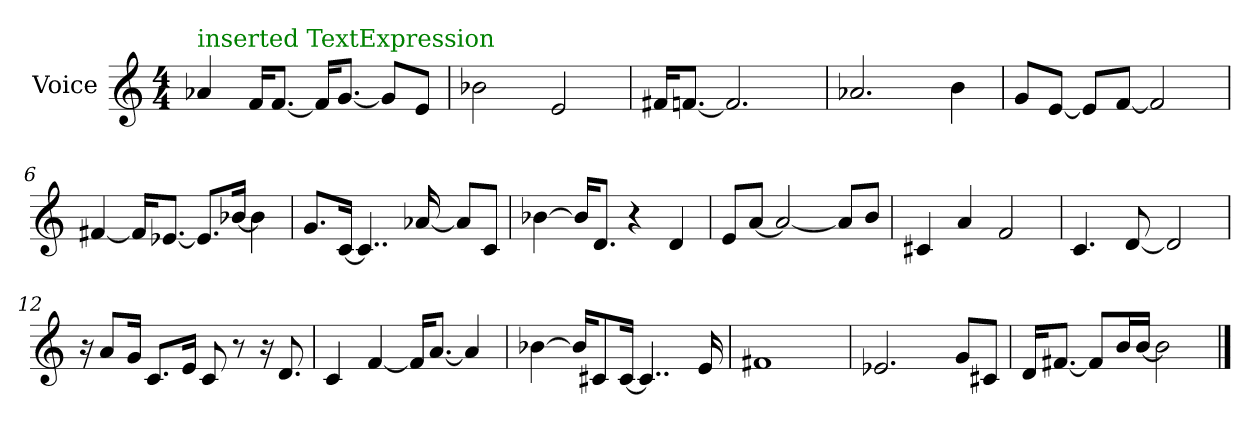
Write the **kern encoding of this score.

**kern
*part1
*staff1
*I"Voice
*I'Voice
*clefG2
*M4/4
=1
!LO:TX:color=#008000:t=inserted TextExpression
4a-X/
16f/KL
[<8.f/J
16f/KL]
[<8.g/J
8g/L]
8e/J
=2
2b-X\
2e/
=3
16f#X/KL
[<8.fn/J
2.f/]
=4
2.a-X/
4b\
=5
8g/L
[<8e/J
8e/L]
[<8f/J
2f/]
=6
[<4f#X/
16f#/KL]
[<8.e-X/J
8.e-/L]
[>16b-X/Jk
4b-\]
=7
8.g/L
[<16c/Jk
4..c/]
[<16a-X/
8a-/L]
8c/J
!!LO:LB:g=z
=8
[>4b-X\
16b-/KL]
8.d/J
4r
4d/
=9
8e/L
[<8a/J
2a/_
8a/L]
8b/J
=10
4c#X/
4a/
2f/
=11
4.c/
[<8d/
2d/]
=12
16ra
8a/L
16g/Jk
8.c/L
16e/Jk
8c/
8r
16ra
8.d/
=13
4c/
[<4f/
16f/KL]
[<8.a/J
4a/]
=14
[>4b-X\
16b-/KL]
8c#X/
[<16c#/Jk
4..c#/]
16e/
!!LO:LB:g=z
=15
1f#X
=16
2.e-X/
8g/L
8c#X/J
=17
16d/KL
[<8.f#X/J
8f#/L]
16b/L
[>16b/JJ
2b\]
==
*-
